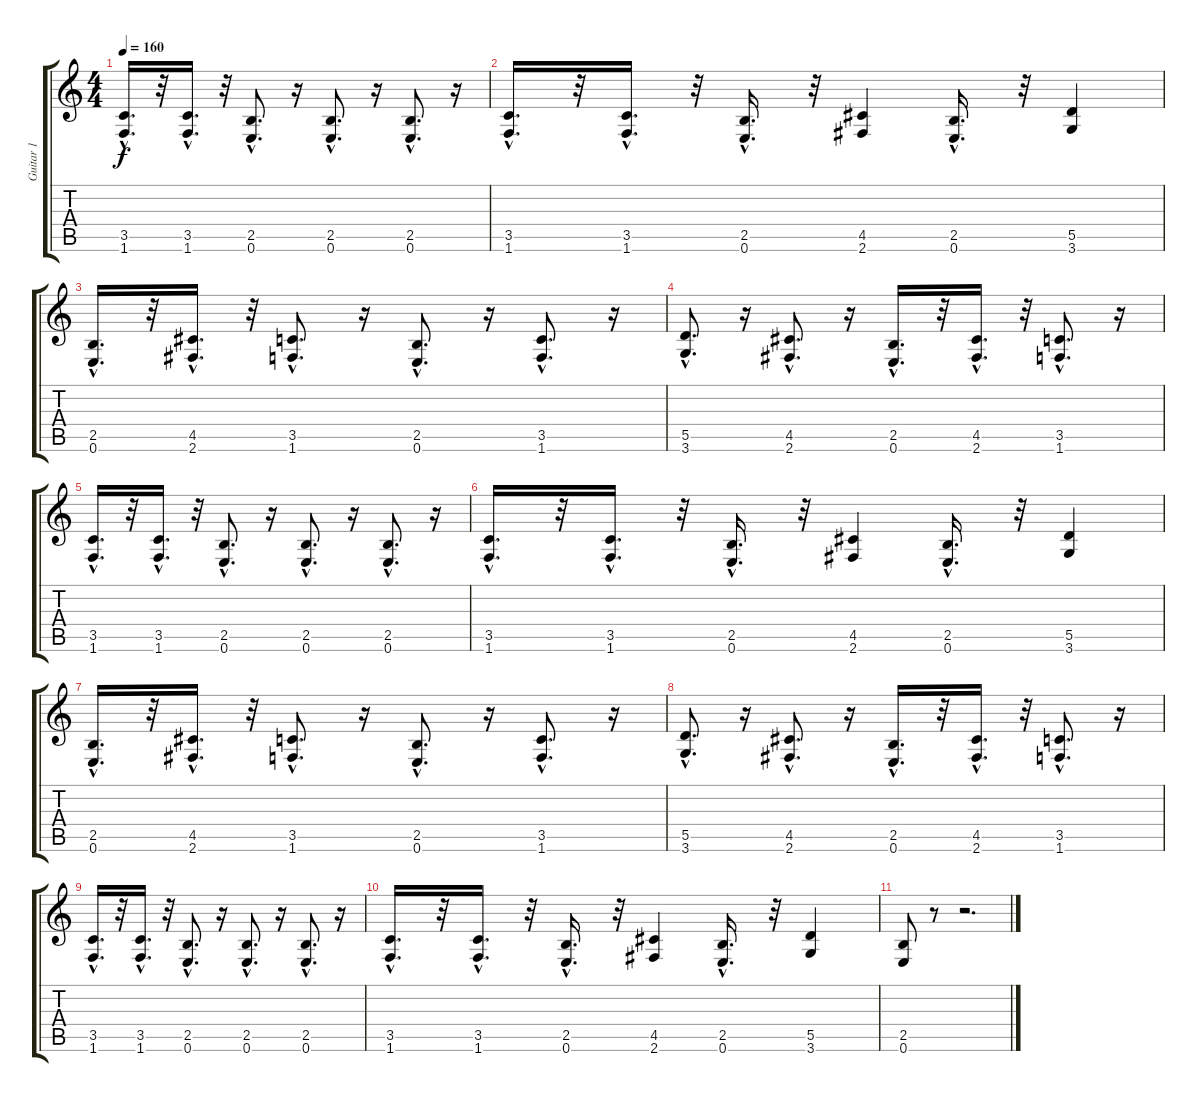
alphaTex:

\track ("Guitar 1" "Guitar 1") {instrument distortionguitar}
\staff {score tabs}
\tuning (E4 B3 G3 D3 A2 E2) {hide}
\ts (4 4)
\tempo 160
\clef g2
\ks c
(3.5{hac} 1.6{hac}).16{d dy f} r.32 (3.5{hac} 1.6{hac}).16{d} r.32 (2.5{hac} 0.6{hac}).8{d} r.16 (2.5{hac} 0.6{hac}).8{d} r.16 (2.5{hac} 0.6{hac}).8{d} r.16 |
(3.5{hac} 1.6{hac}).16{d} r.32 (3.5{hac} 1.6{hac}).16{d} r.32 (2.5{hac} 0.6{hac}).16{d} r.32 (4.5 2.6).4 (2.5{hac} 0.6{hac}).16{d} r.32 (5.5 3.6).4 |
(2.5{hac} 0.6{hac}).16{d} r.32 (4.5{hac} 2.6{hac}).16{d} r.32 (3.5{hac} 1.6{hac}).8{d} r.16 (2.5{hac} 0.6{hac}).8{d} r.16 (3.5{hac} 1.6{hac}).8{d} r.16 |
(5.5{hac} 3.6{hac}).8{d} r.16 (4.5{hac} 2.6{hac}).8{d} r.16 (2.5{hac} 0.6{hac}).16{d} r.32 (4.5{hac} 2.6{hac}).16{d} r.32 (3.5{hac} 1.6{hac}).8{d} r.16 |
(3.5{hac} 1.6{hac}).16{d} r.32 (3.5{hac} 1.6{hac}).16{d} r.32 (2.5{hac} 0.6{hac}).8{d} r.16 (2.5{hac} 0.6{hac}).8{d} r.16 (2.5{hac} 0.6{hac}).8{d} r.16 |
(3.5{hac} 1.6{hac}).16{d} r.32 (3.5{hac} 1.6{hac}).16{d} r.32 (2.5{hac} 0.6{hac}).16{d} r.32 (4.5 2.6).4 (2.5{hac} 0.6{hac}).16{d} r.32 (5.5 3.6).4 |
(2.5{hac} 0.6{hac}).16{d} r.32 (4.5{hac} 2.6{hac}).16{d} r.32 (3.5{hac} 1.6{hac}).8{d} r.16 (2.5{hac} 0.6{hac}).8{d} r.16 (3.5{hac} 1.6{hac}).8{d} r.16 |
(5.5{hac} 3.6{hac}).8{d} r.16 (4.5{hac} 2.6{hac}).8{d} r.16 (2.5{hac} 0.6{hac}).16{d} r.32 (4.5{hac} 2.6{hac}).16{d} r.32 (3.5{hac} 1.6{hac}).8{d} r.16 |
(3.5{hac} 1.6{hac}).16{d} r.32 (3.5{hac} 1.6{hac}).16{d} r.32 (2.5{hac} 0.6{hac}).8{d} r.16 (2.5{hac} 0.6{hac}).8{d} r.16 (2.5{hac} 0.6{hac}).8{d} r.16 |
(3.5{hac} 1.6{hac}).16{d} r.32 (3.5{hac} 1.6{hac}).16{d} r.32 (2.5{hac} 0.6{hac}).16{d} r.32 (4.5 2.6).4 (2.5{hac} 0.6{hac}).16{d} r.32 (5.5 3.6).4 |
(2.5 0.6).8 r.8 r.2{d}
